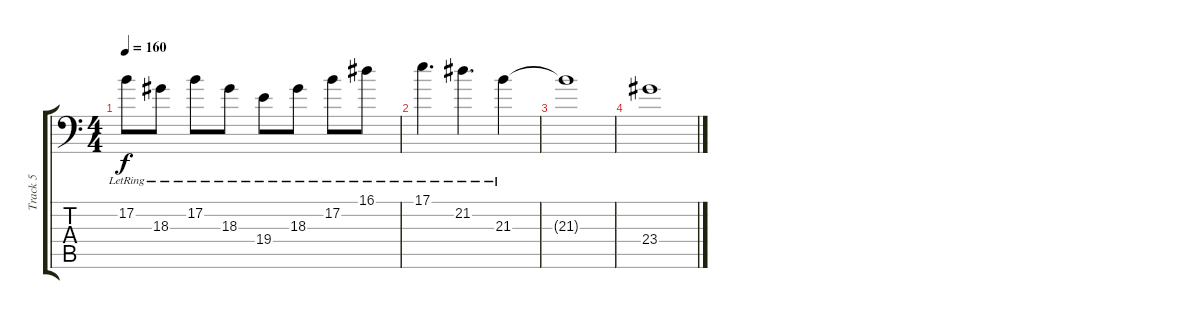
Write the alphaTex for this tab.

\track ("Track 5" "Track 5") {instrument pad2warm}
\staff {score tabs}
\tuning (B3 Gb3 D3 A2 E2 A1) {hide}
\ts (4 4)
\tempo 160
\clef f4
\ks c
17.2{lr}.8{dy f} 18.3{lr}.8 17.2{lr}.8 18.3{lr}.8 19.4{lr}.8 18.3{lr}.8 17.2{lr}.8 16.1{lr}.8 |
17.1{lr}.4{d} 21.2{lr}.4{d} 21.3{lr}.4 |
21.3{t}.1 |
23.4.1
